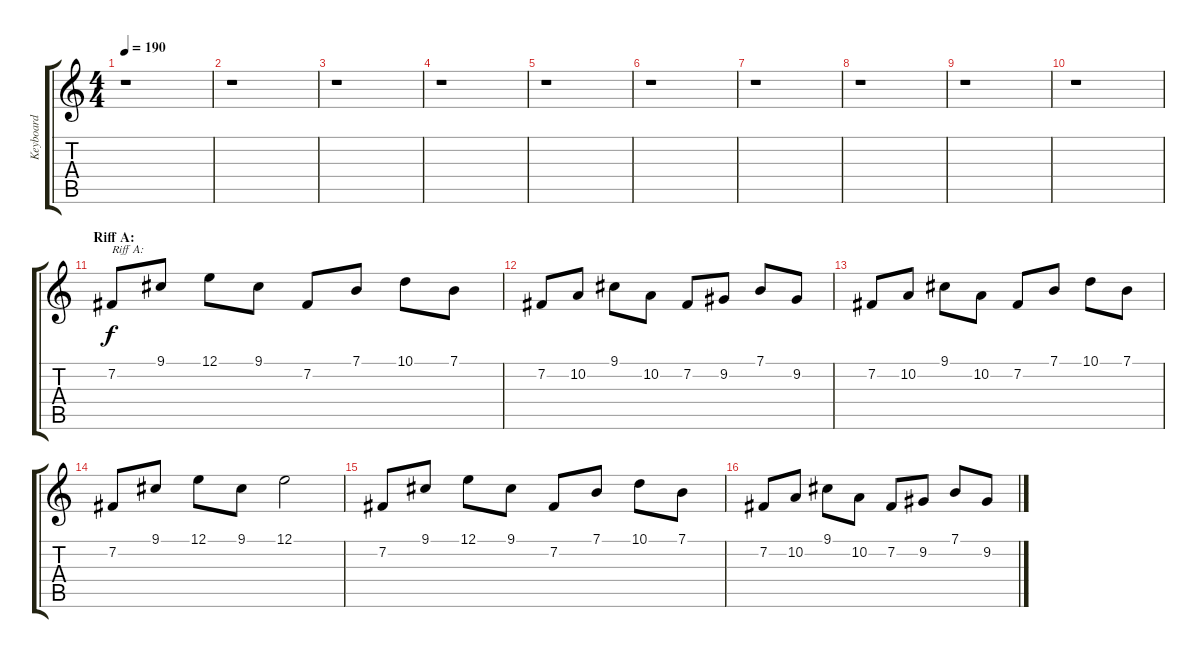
\track ("Keyboard" "Keyboard") {instrument stringensemble1}
\staff {score tabs}
\tuning (E4 B3 G3 D3 A2 E2) {hide}
\ts (4 4)
\tempo 190
\clef g2
\ks c
r.1{dy f} |
r.1 |
r.1 |
r.1 |
r.1 |
r.1 |
r.1 |
r.1 |
r.1 |
r.1 |
\section ("" "Riff A:")
7.2.8{txt "Riff A:"} 9.1.8 12.1.8 9.1.8 7.2.8 7.1.8 10.1.8 7.1.8 |
7.2.8 10.2.8 9.1.8 10.2.8 7.2.8 9.2.8 7.1.8 9.2.8 |
7.2.8 10.2.8 9.1.8 10.2.8 7.2.8 7.1.8 10.1.8 7.1.8 |
7.2.8 9.1.8 12.1.8 9.1.8 12.1.2 |
7.2.8 9.1.8 12.1.8 9.1.8 7.2.8 7.1.8 10.1.8 7.1.8 |
7.2.8 10.2.8 9.1.8 10.2.8 7.2.8 9.2.8 7.1.8 9.2.8
